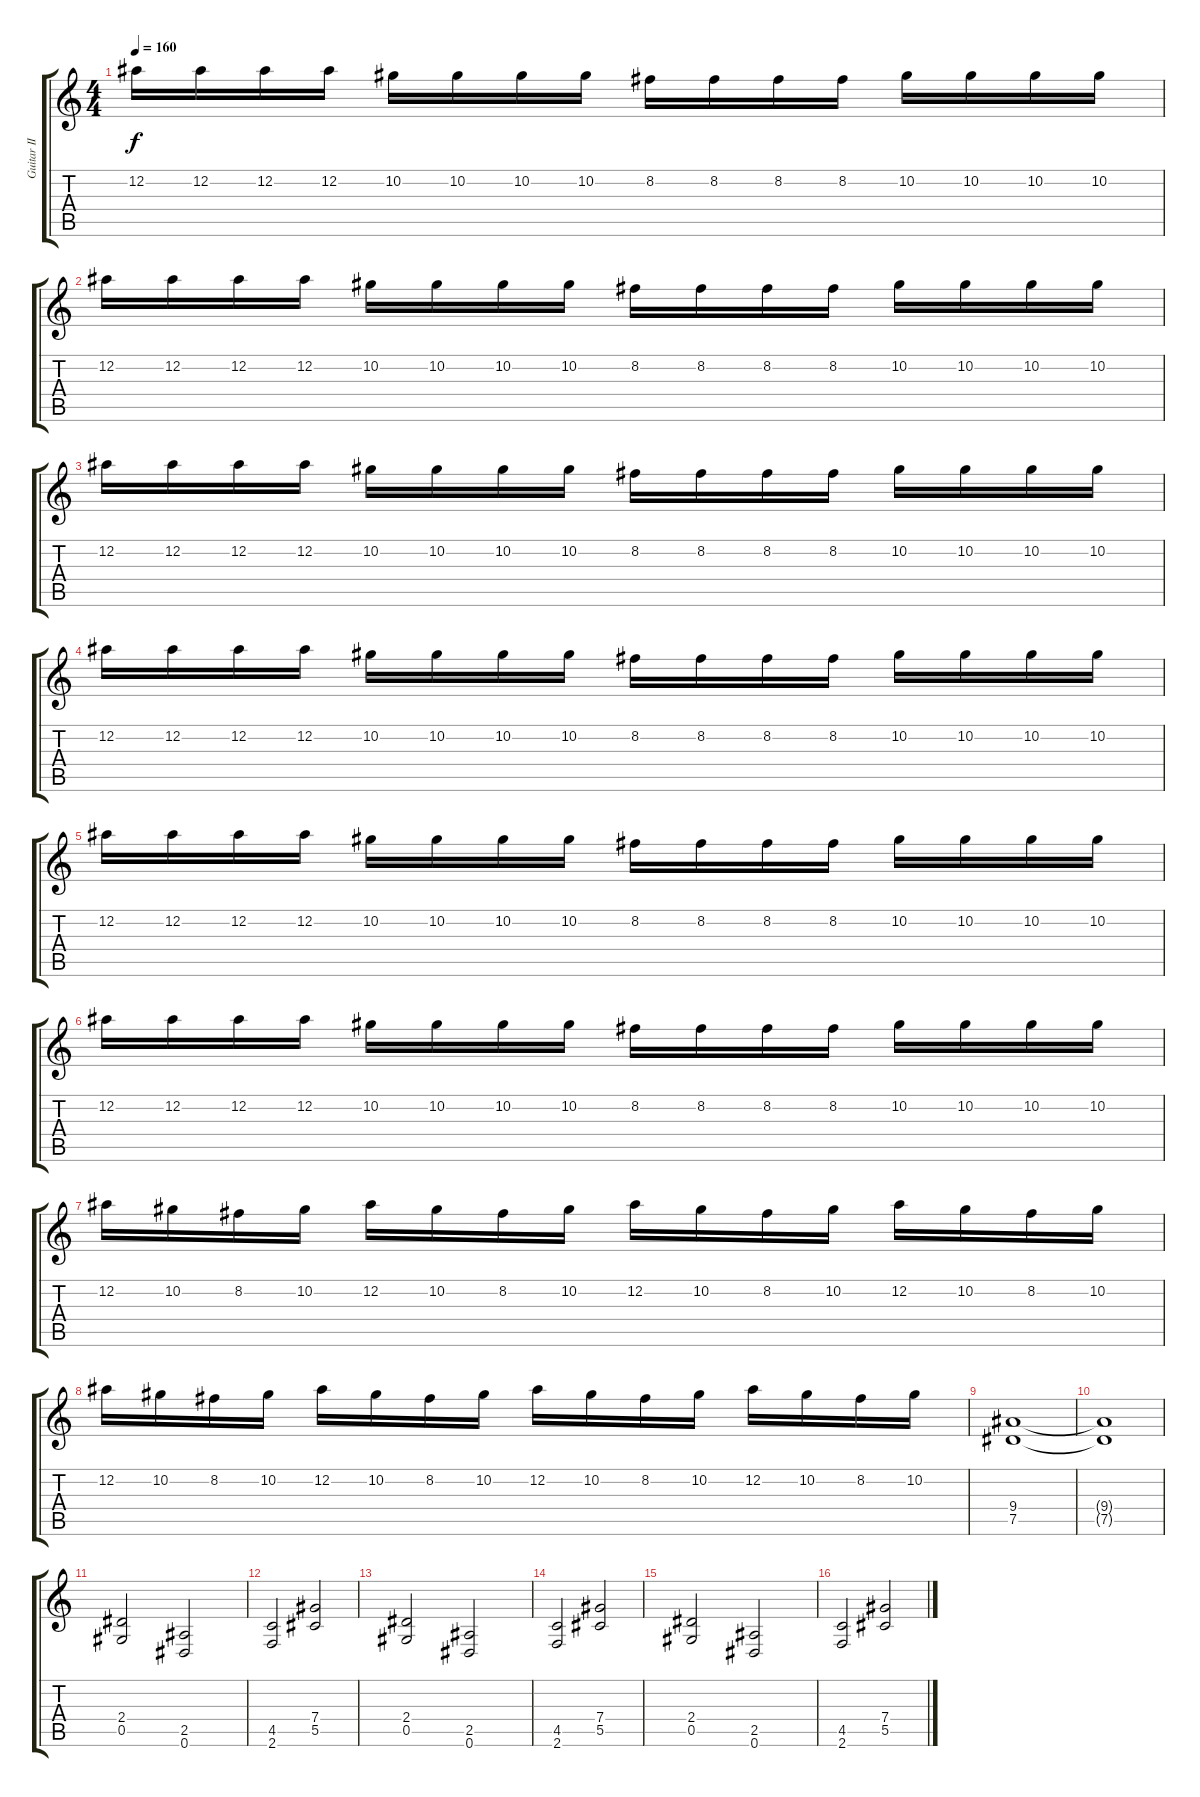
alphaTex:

\track ("Guitar II" "Guitar II") {instrument distortionguitar}
\staff {score tabs}
\tuning (Eb4 Bb3 Gb3 Db3 Ab2 Eb2) {hide}
\ts (4 4)
\tempo 160
\clef g2
\ks c
12.2.16{dy f} 12.2.16 12.2.16 12.2.16 10.2.16 10.2.16 10.2.16 10.2.16 8.2.16 8.2.16 8.2.16 8.2.16 10.2.16 10.2.16 10.2.16 10.2.16 |
12.2.16 12.2.16 12.2.16 12.2.16 10.2.16 10.2.16 10.2.16 10.2.16 8.2.16 8.2.16 8.2.16 8.2.16 10.2.16 10.2.16 10.2.16 10.2.16 |
12.2.16 12.2.16 12.2.16 12.2.16 10.2.16 10.2.16 10.2.16 10.2.16 8.2.16 8.2.16 8.2.16 8.2.16 10.2.16 10.2.16 10.2.16 10.2.16 |
12.2.16 12.2.16 12.2.16 12.2.16 10.2.16 10.2.16 10.2.16 10.2.16 8.2.16 8.2.16 8.2.16 8.2.16 10.2.16 10.2.16 10.2.16 10.2.16 |
12.2.16 12.2.16 12.2.16 12.2.16 10.2.16 10.2.16 10.2.16 10.2.16 8.2.16 8.2.16 8.2.16 8.2.16 10.2.16 10.2.16 10.2.16 10.2.16 |
12.2.16 12.2.16 12.2.16 12.2.16 10.2.16 10.2.16 10.2.16 10.2.16 8.2.16 8.2.16 8.2.16 8.2.16 10.2.16 10.2.16 10.2.16 10.2.16 |
12.2.16 10.2.16 8.2.16 10.2.16 12.2.16 10.2.16 8.2.16 10.2.16 12.2.16 10.2.16 8.2.16 10.2.16 12.2.16 10.2.16 8.2.16 10.2.16 |
12.2.16 10.2.16 8.2.16 10.2.16 12.2.16 10.2.16 8.2.16 10.2.16 12.2.16 10.2.16 8.2.16 10.2.16 12.2.16 10.2.16 8.2.16 10.2.16 |
(9.4 7.5).1{volume 13} |
(9.4{t} 7.5{t}).1 |
\section ("" "")
(2.4 0.5).2 (2.5 0.6).2 |
(4.5 2.6).2 (7.4 5.5).2 |
(2.4 0.5).2 (2.5 0.6).2 |
(4.5 2.6).2 (7.4 5.5).2 |
(2.4 0.5).2 (2.5 0.6).2 |
(4.5 2.6).2 (7.4 5.5).2
